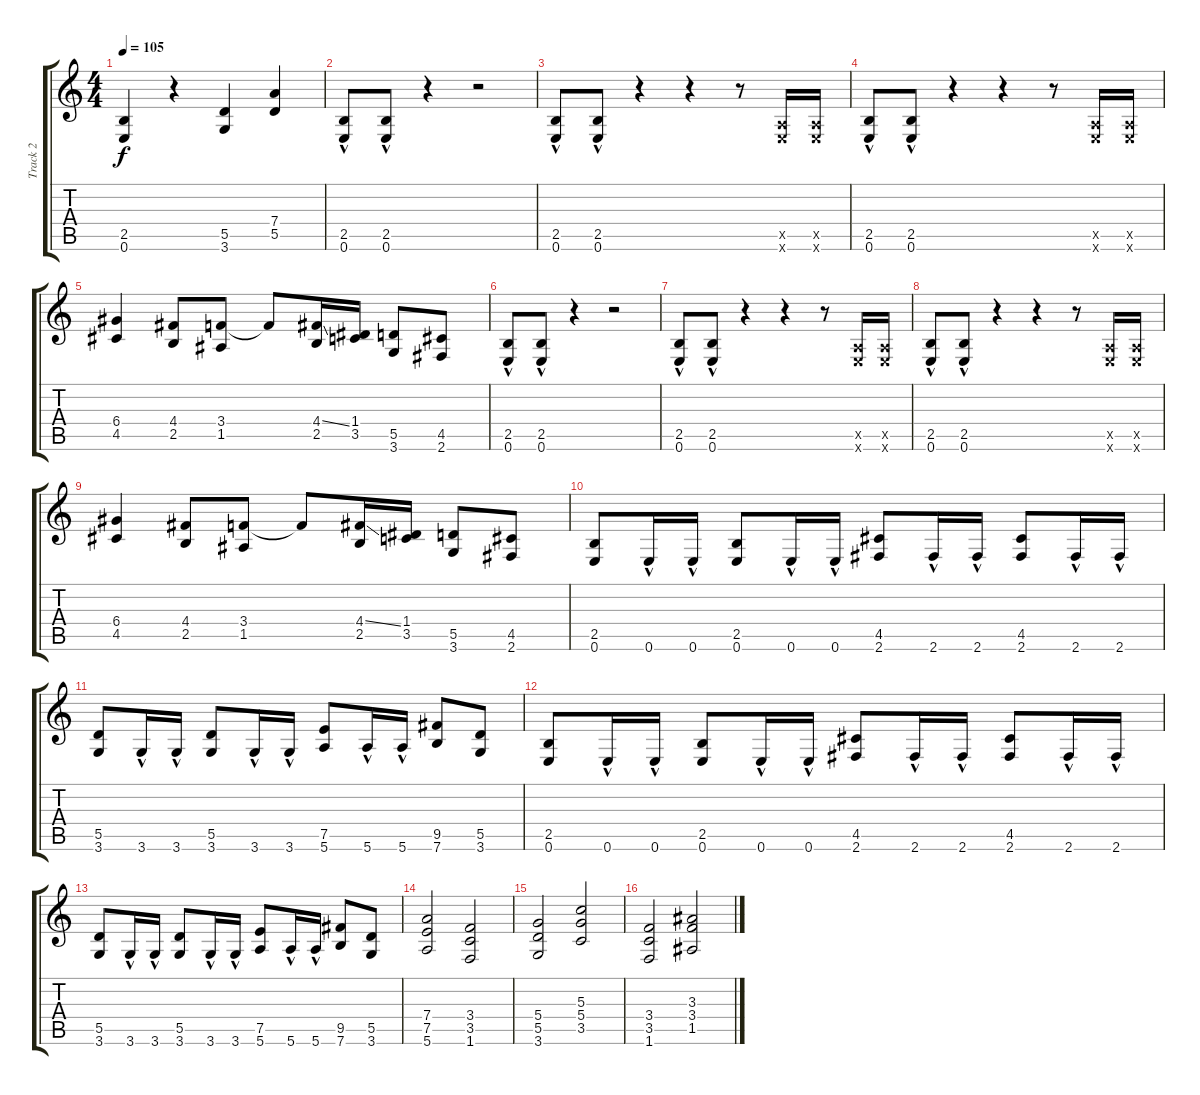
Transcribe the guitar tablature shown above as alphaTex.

\track ("Track 2" "Track 2") {instrument distortionguitar}
\staff {score tabs}
\tuning (E4 B3 G3 D3 A2 E2) {hide}
\ts (4 4)
\tempo 105
\clef g2
\ks c
(2.5 0.6).4{dy f instrument distortionguitar} r.4 (5.5 3.6).4 (7.4 5.5).4 |
(2.5{hac} 0.6{hac}).8 (2.5{hac} 0.6{hac}).8 r.4 r.2 |
(2.5{hac} 0.6{hac}).8 (2.5{hac} 0.6{hac}).8 r.4 r.4 r.8 (0.5{x} 0.6{x}).16 (0.5{x} 0.6{x}).16 |
(2.5{hac} 0.6{hac}).8 (2.5{hac} 0.6{hac}).8 r.4 r.4 r.8 (0.5{x} 0.6{x}).16 (0.5{x} 0.6{x}).16 |
(6.4 4.5).4 (4.4 2.5).8 (3.4 1.5).8 3.4{t}.8 (4.4{ss} 2.5).16 (1.4 3.5).16 (5.5 3.6).8 (4.5 2.6).8 |
(2.5{hac} 0.6{hac}).8 (2.5{hac} 0.6{hac}).8 r.4 r.2 |
(2.5{hac} 0.6{hac}).8 (2.5{hac} 0.6{hac}).8 r.4 r.4 r.8 (0.5{x} 0.6{x}).16 (0.5{x} 0.6{x}).16 |
(2.5{hac} 0.6{hac}).8 (2.5{hac} 0.6{hac}).8 r.4 r.4 r.8 (0.5{x} 0.6{x}).16 (0.5{x} 0.6{x}).16 |
(6.4 4.5).4 (4.4 2.5).8 (3.4 1.5).8 3.4{t}.8 (4.4{ss} 2.5).16 (1.4 3.5).16 (5.5 3.6).8 (4.5 2.6).8 |
(2.5 0.6).8 0.6{hac}.16 0.6{hac}.16 (2.5 0.6).8 0.6{hac}.16 0.6{hac}.16 (4.5 2.6).8 2.6{hac}.16 2.6{hac}.16 (4.5 2.6).8 2.6{hac}.16 2.6{hac}.16 |
(5.5 3.6).8 3.6{hac}.16 3.6{hac}.16 (5.5 3.6).8 3.6{hac}.16 3.6{hac}.16 (7.5 5.6).8 5.6{hac}.16 5.6{hac}.16 (9.5 7.6).8 (5.5 3.6).8 |
(2.5 0.6).8 0.6{hac}.16 0.6{hac}.16 (2.5 0.6).8 0.6{hac}.16 0.6{hac}.16 (4.5 2.6).8 2.6{hac}.16 2.6{hac}.16 (4.5 2.6).8 2.6{hac}.16 2.6{hac}.16 |
(5.5 3.6).8 3.6{hac}.16 3.6{hac}.16 (5.5 3.6).8 3.6{hac}.16 3.6{hac}.16 (7.5 5.6).8 5.6{hac}.16 5.6{hac}.16 (9.5 7.6).8 (5.5 3.6).8 |
(7.4 7.5 5.6).2 (3.4 3.5 1.6).2 |
(5.4 5.5 3.6).2 (5.3 5.4 3.5).2 |
(3.4 3.5 1.6).2 (3.3 3.4 1.5).2
